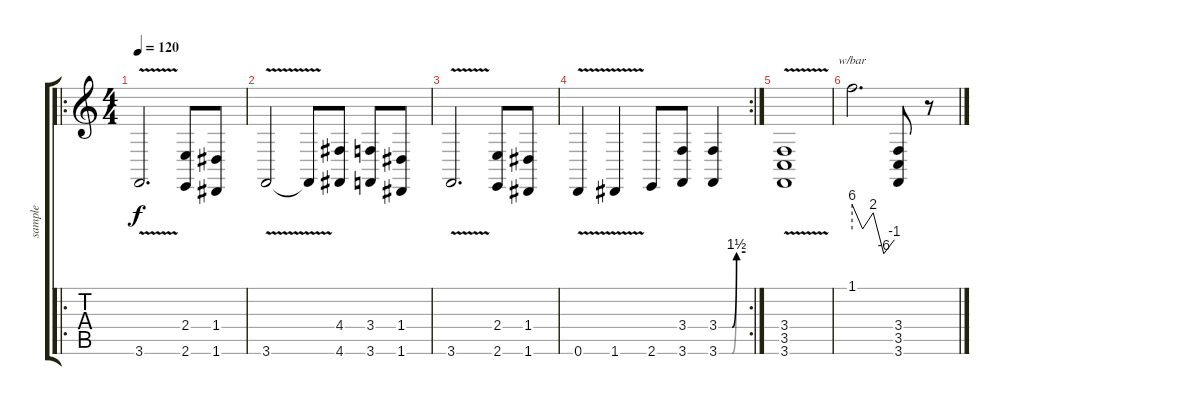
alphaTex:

\track ("sample " "sample ") {instrument cello}
\staff {score tabs}
\tuning (E4 B3 G3 D3 A2 D2) {hide}
\ro
\ts (4 4)
\tempo 120
\clef g2
\ks c
3.6{v}.2{d dy f} (2.4 2.6).8 (1.4 1.6).8 |
3.6{v}.2 3.6{v t}.8 (4.4 4.6).8 (3.4 3.6).8 (1.4 1.6).8 |
3.6{v}.2{d} (2.4 2.6).8 (1.4 1.6).8 |
\rc 2
0.6{v}.4 1.6{v}.4 2.6.8 (3.4 3.6).8 (3.4{be (custom 0 0 30 0 40 6 60 6)} 3.6{be (custom 0 0 30 0 40 6 60 6)}).4 |
(3.4{v} 3.5{v} 3.6{v}).1 |
1.1.2{d tbe (custom default 0 24 15 0 30 8 45 -24 60 -4)} (3.4 3.5 3.6).8 r.8
